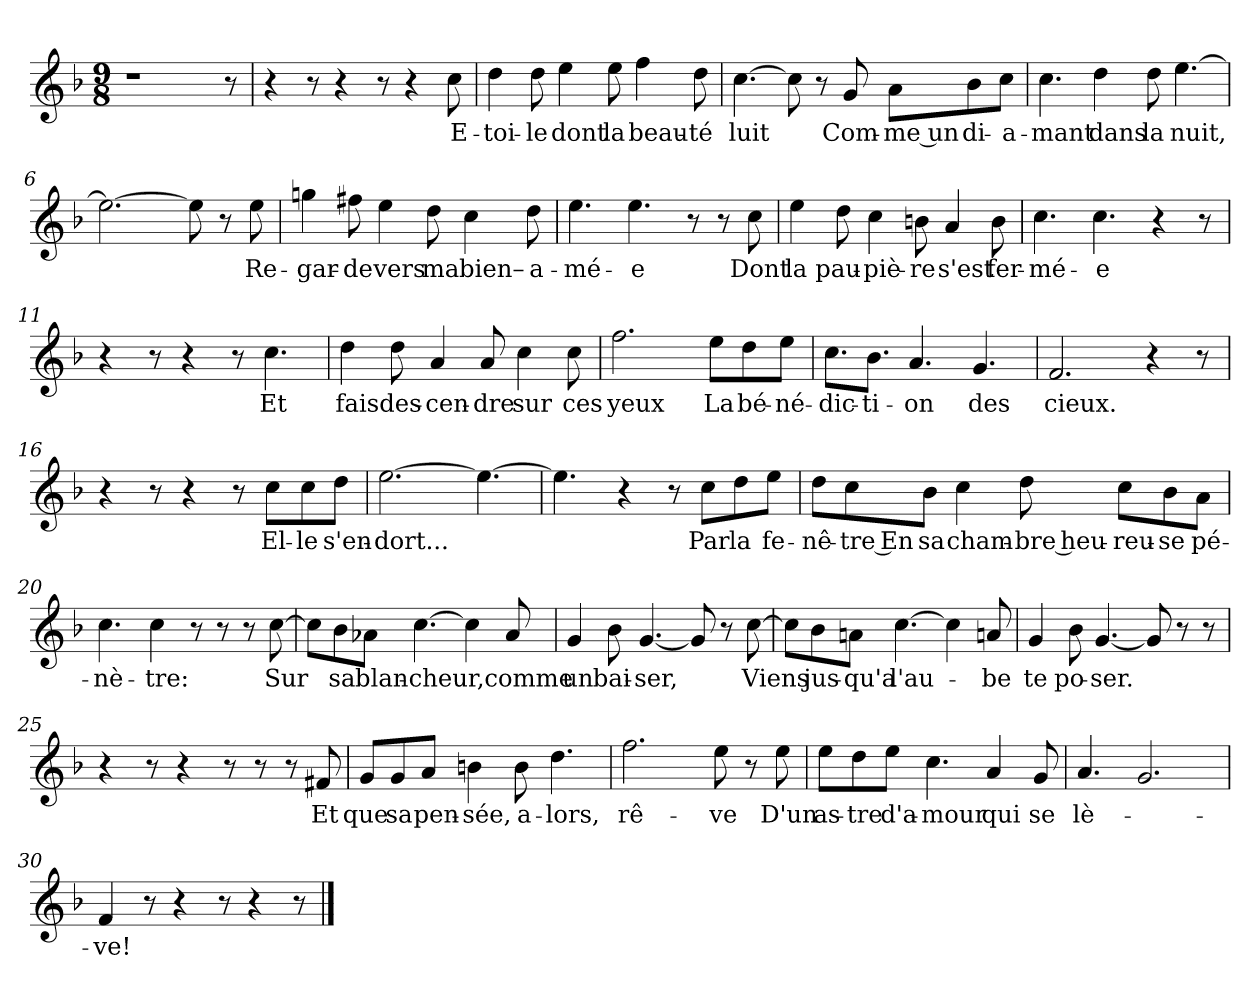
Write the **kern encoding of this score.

**kern	**text
*part1	*part1
*staff1	*staff1
*clefG2	*
*k[b-]	*
*M9/8	*
=1	=1
1r	.
8r	.
=2	=2
4r	.
8r	.
4r	.
8r	.
4r	.
!	!LO:LY:b
8cc\	E-
=3	=3
!	!LO:LY:b
4dd\	-toi-
!	!LO:LY:b
8dd\	-le
!	!LO:LY:b
4ee\	dont
!	!LO:LY:b
8ee\	la
!	!LO:LY:b
4ff\	beau-
!	!LO:LY:b
8dd\	-té
=4	=4
!	!LO:LY:b
[4.cc\	luit
8cc\]	.
8r	.
!	!LO:LY:b
8g/	Com-
!	!LO:LY:b
8a\L	-me un
!	!LO:LY:b
8b-\	di-
!	!LO:LY:b
8cc\J	-a-
=5	=5
!	!LO:LY:b
4.cc\	-mant
!	!LO:LY:b
4dd\	dans
!	!LO:LY:b
8dd\	la
!	!LO:LY:b
[4.ee\	nuit,
=6	=6
2.ee\_	.
8ee\]	.
8r	.
!	!LO:LY:b
8ee\	Re-
!!LO:LB:g=z
=7	=7
!	!LO:LY:b
4ggn\	-gar-
!	!LO:LY:b
8ff#X\	-de
!	!LO:LY:b
4ee\	vers
!	!LO:LY:b
8dd\	ma
!	!LO:LY:b
4cc\	bien–
!	!LO:LY:b
8dd\	a-
=8	=8
!	!LO:LY:b
4.ee\	-mé-
!	!LO:LY:b
4.ee\	-e
8r	.
8r	.
!	!LO:LY:b
8cc\	Dont
=9	=9
!	!LO:LY:b
4ee\	la
!	!LO:LY:b
8dd\	pau-
!	!LO:LY:b
4cc\	-piè-
!	!LO:LY:b
8bn\	-re
!	!LO:LY:b
4a/	s'est
!	!LO:LY:b
8b\	fer-
=10	=10
!	!LO:LY:b
4.cc\	-mé-
!	!LO:LY:b
4.cc\	-e
4r	.
8r	.
=11	=11
4r	.
8r	.
4r	.
8r	.
!	!LO:LY:b
4.cc\	Et
=12	=12
!	!LO:LY:b
4dd\	fais
!	!LO:LY:b
8dd\	des-
!	!LO:LY:b
4a/	-cen-
!	!LO:LY:b
8a/	-dre
!	!LO:LY:b
4cc\	sur
!	!LO:LY:b
8cc\	ces
!!LO:LB:g=z
=13	=13
!	!LO:LY:b
2.ff\	yeux
!	!LO:LY:b
8ee\L	La
!	!LO:LY:b
8dd\	bé-
!	!LO:LY:b
8ee\J	-né-
=14	=14
!	!LO:LY:b
8.cc\L	-dic-
!	!LO:LY:b
8.b-\J	-ti-
!	!LO:LY:b
4.a/	-on
!	!LO:LY:b
4.g/	des
=15	=15
!	!LO:LY:b
2.f/	cieux.
4r	.
8r	.
=16	=16
4r	.
8r	.
4r	.
8r	.
!	!LO:LY:b
8cc\L	El-
!	!LO:LY:b
8cc\	-le
!	!LO:LY:b
8dd\J	s'en-
=17	=17
!	!LO:LY:b
[2.ee\	-dort...
4.ee\_	.
=18	=18
4.ee\]	.
4r	.
8r	.
!	!LO:LY:b
8cc\L	Par
!	!LO:LY:b
8dd\	la
!	!LO:LY:b
8ee\J	fe-
!!LO:LB:g=z
=19	=19
!	!LO:LY:b
8dd\L	-nê-
!	!LO:LY:b
8cc\	-tre En
!	!LO:LY:b
8b-\J	sa
!	!LO:LY:b
4cc\	cham-
!	!LO:LY:b
8dd\	-bre heu-
!	!LO:LY:b
8cc\L	-reu-
!	!LO:LY:b
8b-\	-se
!	!LO:LY:b
8a\J	pé-
=20	=20
!	!LO:LY:b
4.cc\	-nè-
!	!LO:LY:b
4cc\	-tre:
8r	.
8r	.
8r	.
!	!LO:LY:b
[8cc\	Sur
=21	=21
8cc\L]	.
!	!LO:LY:b
8b-\	sa
!	!LO:LY:b
8a-X\J	blan-
!	!LO:LY:b
[4.cc\	-cheur,
4cc\]	.
!	!LO:LY:b
8a-/	comme
=22	=22
!	!LO:LY:b
4g/	un
!	!LO:LY:b
8b-\	bai-
!	!LO:LY:b
[4.g/	-ser,
8g/]	.
8r	.
!	!LO:LY:b
[8cc\	Viens
=23	=23
8cc\L]	.
!	!LO:LY:b
8b-\	jus-
!	!LO:LY:b
8an\J	-qu'a
!	!LO:LY:b
[4.cc\	l'au-
4cc\]	.
!	!LO:LY:b
8an/	-be
!!LO:LB:g=z
=24	=24
!	!LO:LY:b
4g/	te
!	!LO:LY:b
8b-\	po-
!	!LO:LY:b
[4.g/	-ser.
8g/]	.
8r	.
8r	.
=25	=25
4r	.
8r	.
4r	.
8r	.
8r	.
8r	.
!	!LO:LY:b
8f#X/	Et
=26	=26
!	!LO:LY:b
8g/L	que
!	!LO:LY:b
8g/	sa
!	!LO:LY:b
8a/J	pen-
!	!LO:LY:b
4bn\	-sée,
!	!LO:LY:b
8b\	a-
!	!LO:LY:b
4.dd\	-lors,
=27	=27
!	!LO:LY:b
2.ff\	rê-
!	!LO:LY:b
8ee\	-ve
8r	.
!	!LO:LY:b
8ee\	D'un
=28	=28
!	!LO:LY:b
8ee\L	as-
!	!LO:LY:b
8dd\	-tre
!	!LO:LY:b
8ee\J	d'a-
!	!LO:LY:b
4.cc\	-mour
!	!LO:LY:b
4a/	qui
!	!LO:LY:b
8g/	se
=29	=29
!	!LO:LY:b
4.a/	lè-
2.g/	.
=30	=30
!	!LO:LY:b
4f/	-ve!
8r	.
4r	.
8r	.
4r	.
8r	.
==	==
*-	*-
